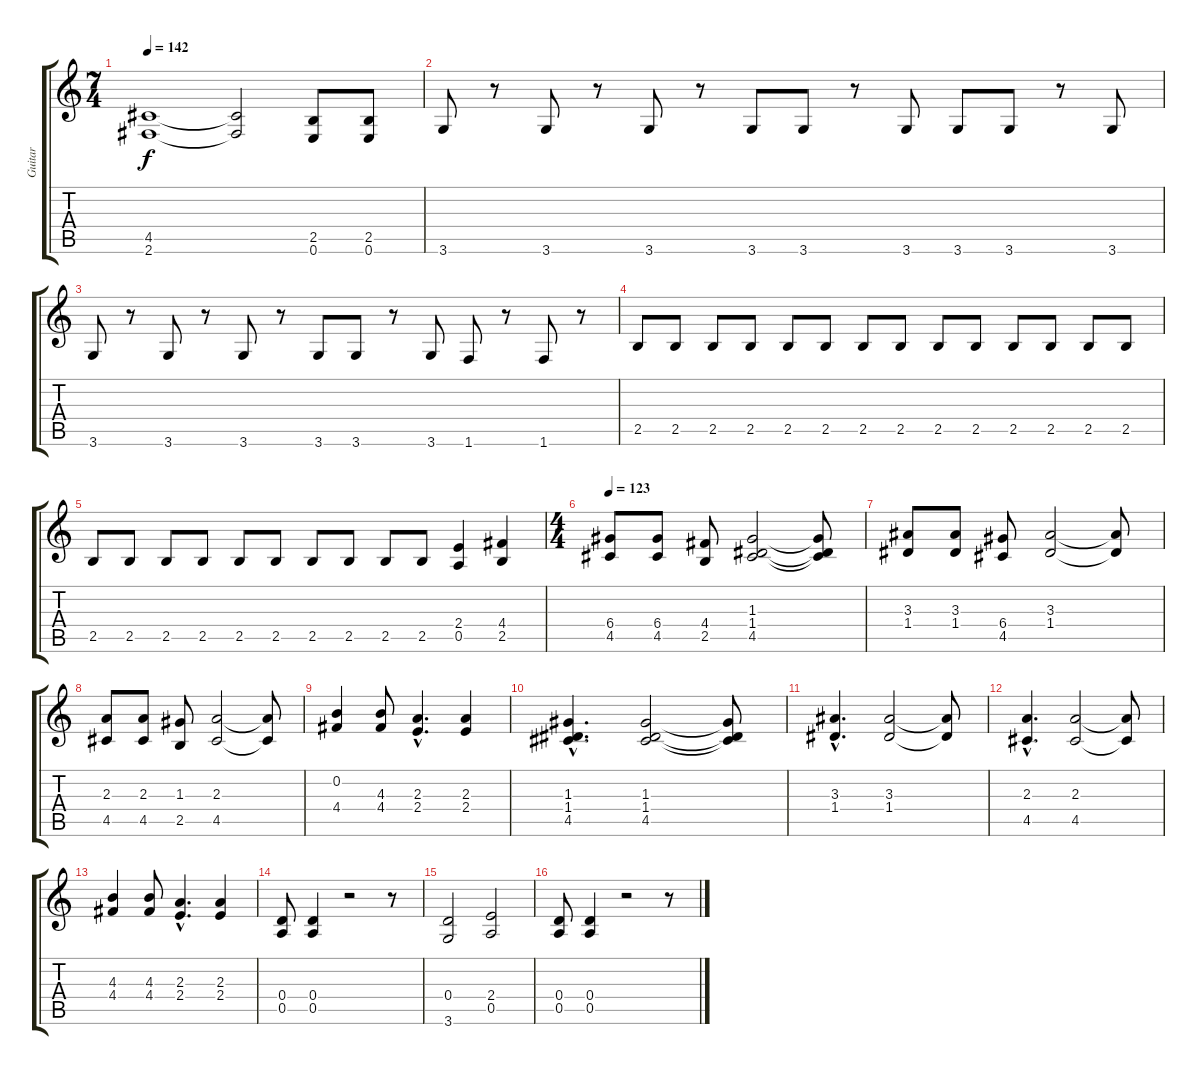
\track ("Guitar" "Guitar") {instrument distortionguitar}
\staff {score tabs}
\tuning (E4 B3 G3 D3 A2 E2) {hide}
\ts (7 4)
\tempo 142
\clef g2
\ks c
(4.5 2.6).1{dy f} (4.5{t} 2.6{t}).2 (2.5 0.6).8 (2.5 0.6).8 |
3.6.8 r.8 3.6.8 r.8 3.6.8 r.8 3.6.8 3.6.8 r.8 3.6.8 3.6.8 3.6.8 r.8 3.6.8 |
3.6.8 r.8 3.6.8 r.8 3.6.8 r.8 3.6.8 3.6.8 r.8 3.6.8 1.6.8 r.8 1.6.8 r.8 |
2.5.8 2.5.8 2.5.8 2.5.8 2.5.8 2.5.8 2.5.8 2.5.8 2.5.8 2.5.8 2.5.8 2.5.8 2.5.8 2.5.8 |
2.5.8 2.5.8 2.5.8 2.5.8 2.5.8 2.5.8 2.5.8 2.5.8 2.5.8 2.5.8 (2.4 0.5).4 (4.4 2.5).4 |
\ts (4 4)
\tempo 123
(6.4 4.5).8 (6.4 4.5).8 (4.4 2.5).8 (1.3 1.4 4.5).2 (1.3{t} 1.4{t} 4.5{t}).8 |
(3.3 1.4).8 (3.3 1.4).8 (6.4 4.5).8 (3.3 1.4).2 (3.3{t} 1.4{t}).8 |
(2.3 4.5).8 (2.3 4.5).8 (1.3 2.5).8 (2.3 4.5).2 (2.3{t} 4.5{t}).8 |
(0.2 4.4).4 (4.3 4.4).8 (2.3{hac} 2.4{hac}).4{d} (2.3 2.4).4 |
(1.3{hac} 1.4{hac} 4.5{hac}).4{d} (1.3 1.4 4.5).2 (1.3{t} 1.4{t} 4.5{t}).8 |
(3.3{hac} 1.4{hac}).4{d} (3.3 1.4).2 (3.3{t} 1.4{t}).8 |
(2.3{hac} 4.5{hac}).4{d} (2.3 4.5).2 (2.3{t} 4.5{t}).8 |
(4.3 4.4).4 (4.3 4.4).8 (2.3{hac} 2.4{hac}).4{d} (2.3 2.4).4 |
(0.4 0.5).8 (0.4 0.5).4 r.2 r.8 |
(0.4 3.6).2 (2.4 0.5).2 |
(0.4 0.5).8 (0.4 0.5).4 r.2 r.8
